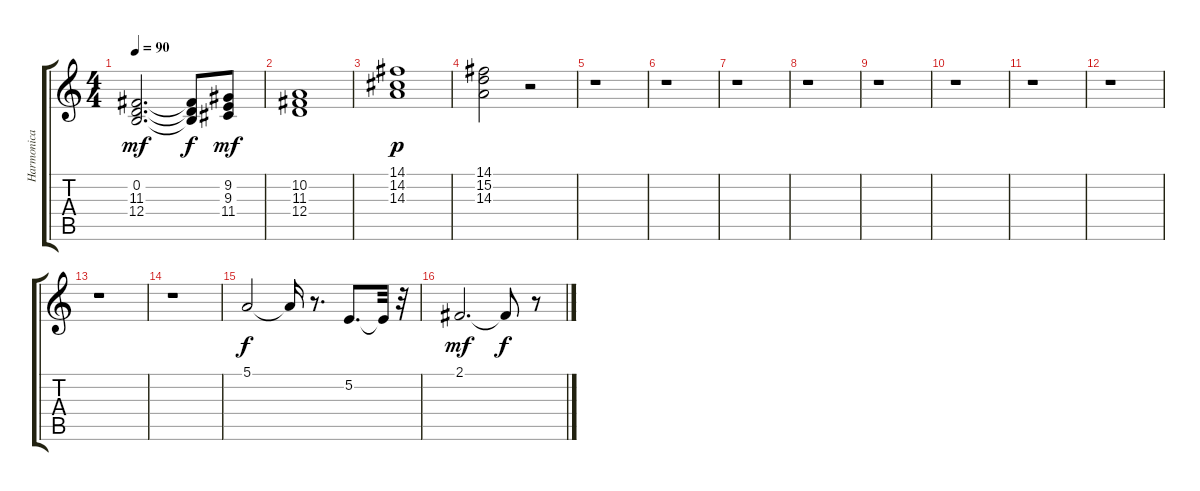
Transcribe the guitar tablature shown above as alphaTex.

\track ("Harmonica" "Harmonica") {instrument harmonica}
\staff {score tabs}
\tuning (E4 B3 G3 D3 A2 E2) {hide}
\ts (4 4)
\tempo 90
\clef g2
\ks c
(0.2 11.3 12.4).2{d dy mf volume 10} (0.2{t} 11.3{t} 12.4{t}).8{dy f} (9.2 9.3 11.4).8{dy mf volume 14} |
(10.2 11.3 12.4).1{volume 12} |
(14.1 14.2 14.3).1{dy p volume 12} |
(14.1 15.2 14.3).2{volume 16} r.2 |
r.1 |
r.1 |
r.1 |
r.1 |
r.1 |
r.1 |
r.1 |
r.1 |
r.1 |
r.1 |
5.1.2{dy f volume 12} 5.1{t}.16 r.8{d} 5.2.8{d} 5.2{t}.32 r.32 |
2.1.2{d dy mf} 2.1{t}.8{dy f} r.8
